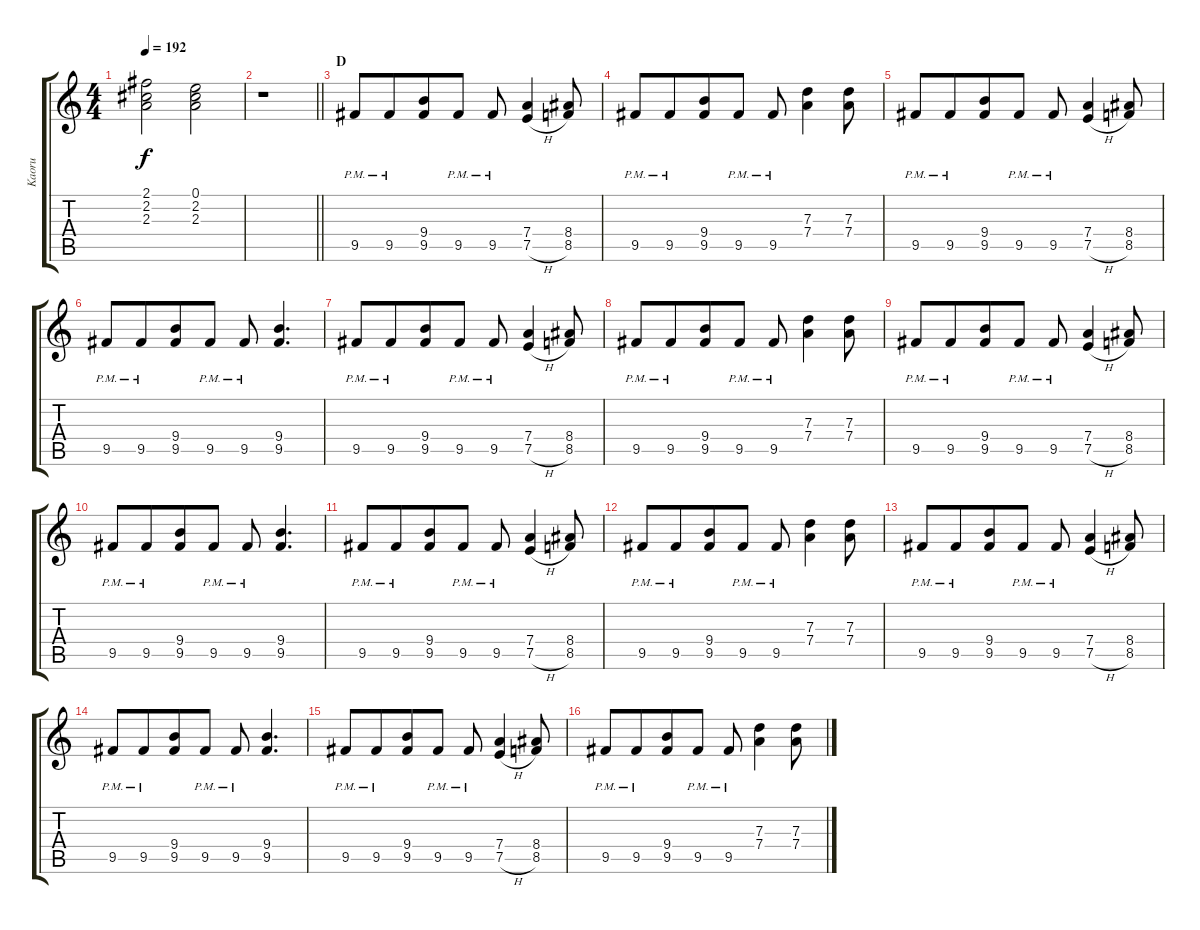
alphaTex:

\track ("Kaoru" "Kaoru") {instrument overdrivenguitar}
\staff {score tabs}
\tuning (E4 B3 G3 D3 A2 E2) {hide}
\ts (4 4)
\tempo 192
\clef g2
\ks c
(2.1 2.2 2.3).2{dy f} (0.1 2.2 2.3).2 |
\barLineRight lightlight
r.1 |
\section ("" "D")
9.5{pm}.8 9.5{pm}.8{beam merge} (9.4 9.5).8 9.5{pm}.8 9.5{pm}.8 (7.4 7.5{h}).4 (8.4 8.5).8 |
9.5{pm}.8 9.5{pm}.8{beam merge} (9.4 9.5).8 9.5{pm}.8 9.5{pm}.8 (7.3 7.4).4 (7.3 7.4).8 |
9.5{pm}.8 9.5{pm}.8{beam merge} (9.4 9.5).8 9.5{pm}.8 9.5{pm}.8 (7.4 7.5{h}).4 (8.4 8.5).8 |
9.5{pm}.8 9.5{pm}.8{beam merge} (9.4 9.5).8 9.5{pm}.8 9.5{pm}.8 (9.4 9.5).4{d} |
9.5{pm}.8 9.5{pm}.8{beam merge} (9.4 9.5).8 9.5{pm}.8 9.5{pm}.8 (7.4 7.5{h}).4 (8.4 8.5).8 |
9.5{pm}.8 9.5{pm}.8{beam merge} (9.4 9.5).8 9.5{pm}.8 9.5{pm}.8 (7.3 7.4).4 (7.3 7.4).8 |
9.5{pm}.8 9.5{pm}.8{beam merge} (9.4 9.5).8 9.5{pm}.8 9.5{pm}.8 (7.4 7.5{h}).4 (8.4 8.5).8 |
9.5{pm}.8 9.5{pm}.8{beam merge} (9.4 9.5).8 9.5{pm}.8 9.5{pm}.8 (9.4 9.5).4{d} |
9.5{pm}.8 9.5{pm}.8{beam merge} (9.4 9.5).8 9.5{pm}.8 9.5{pm}.8 (7.4 7.5{h}).4 (8.4 8.5).8 |
9.5{pm}.8 9.5{pm}.8{beam merge} (9.4 9.5).8 9.5{pm}.8 9.5{pm}.8 (7.3 7.4).4 (7.3 7.4).8 |
9.5{pm}.8 9.5{pm}.8{beam merge} (9.4 9.5).8 9.5{pm}.8 9.5{pm}.8 (7.4 7.5{h}).4 (8.4 8.5).8 |
9.5{pm}.8 9.5{pm}.8{beam merge} (9.4 9.5).8 9.5{pm}.8 9.5{pm}.8 (9.4 9.5).4{d} |
9.5{pm}.8 9.5{pm}.8{beam merge} (9.4 9.5).8 9.5{pm}.8 9.5{pm}.8 (7.4 7.5{h}).4 (8.4 8.5).8 |
9.5{pm}.8 9.5{pm}.8{beam merge} (9.4 9.5).8 9.5{pm}.8 9.5{pm}.8 (7.3 7.4).4 (7.3 7.4).8
